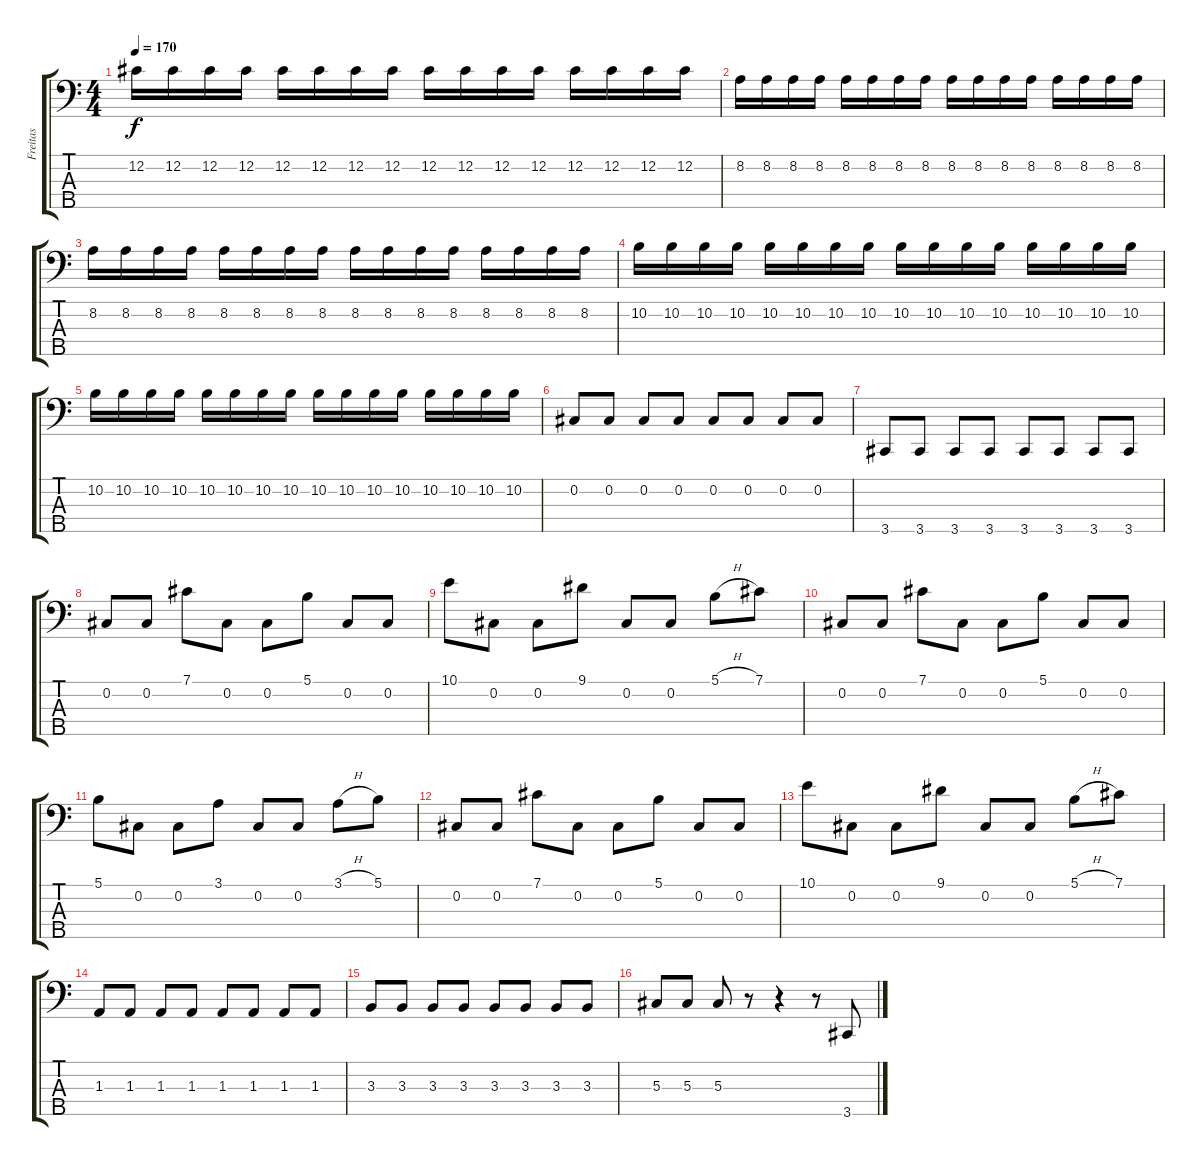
\track ("Freitas" "Freitas") {instrument electricbassfinger}
\staff {score tabs}
\tuning (Gb2 Db2 Ab1 Eb1 Bb0) {hide}
\ts (4 4)
\tempo 170
\clef f4
\ks c
12.2.16{dy f} 12.2.16 12.2.16 12.2.16 12.2.16 12.2.16 12.2.16 12.2.16 12.2.16 12.2.16 12.2.16 12.2.16 12.2.16 12.2.16 12.2.16 12.2.16 |
8.2.16 8.2.16 8.2.16 8.2.16 8.2.16 8.2.16 8.2.16 8.2.16 8.2.16 8.2.16 8.2.16 8.2.16 8.2.16 8.2.16 8.2.16 8.2.16 |
8.2.16 8.2.16 8.2.16 8.2.16 8.2.16 8.2.16 8.2.16 8.2.16 8.2.16 8.2.16 8.2.16 8.2.16 8.2.16 8.2.16 8.2.16 8.2.16 |
10.2.16 10.2.16 10.2.16 10.2.16 10.2.16 10.2.16 10.2.16 10.2.16 10.2.16 10.2.16 10.2.16 10.2.16 10.2.16 10.2.16 10.2.16 10.2.16 |
10.2.16 10.2.16 10.2.16 10.2.16 10.2.16 10.2.16 10.2.16 10.2.16 10.2.16 10.2.16 10.2.16 10.2.16 10.2.16 10.2.16 10.2.16 10.2.16 |
0.2.8 0.2.8 0.2.8 0.2.8 0.2.8 0.2.8 0.2.8 0.2.8 |
3.5.8 3.5.8 3.5.8 3.5.8 3.5.8 3.5.8 3.5.8 3.5.8 |
0.2.8 0.2.8 7.1.8 0.2.8 0.2.8 5.1.8 0.2.8 0.2.8 |
10.1.8 0.2.8 0.2.8 9.1.8 0.2.8 0.2.8 5.1{h}.8 7.1.8 |
0.2.8 0.2.8 7.1.8 0.2.8 0.2.8 5.1.8 0.2.8 0.2.8 |
5.1.8 0.2.8 0.2.8 3.1.8 0.2.8 0.2.8 3.1{h}.8 5.1.8 |
0.2.8 0.2.8 7.1.8 0.2.8 0.2.8 5.1.8 0.2.8 0.2.8 |
10.1.8 0.2.8 0.2.8 9.1.8 0.2.8 0.2.8 5.1{h}.8 7.1.8 |
1.3.8 1.3.8 1.3.8 1.3.8 1.3.8 1.3.8 1.3.8 1.3.8 |
3.3.8 3.3.8 3.3.8 3.3.8 3.3.8 3.3.8 3.3.8 3.3.8 |
5.3.8 5.3.8 5.3.8 r.8 r.4 r.8 3.5.8
